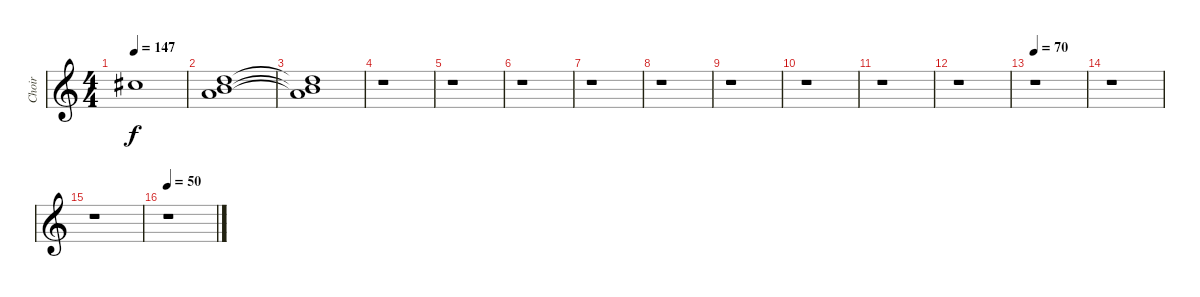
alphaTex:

\track ("Choir" "Choir") {instrument choiraahs}
\staff {score}
\tuning (E4 B3 G3 D3 A2 E2) {hide}
\ts (4 4)
\tempo 147
\clef g2
\ks c
14.2.1{dy f} |
(10.1 12.2 14.3).1 |
(10.1{t} 12.2{t} 14.3{t}).1 |
r.1 |
r.1 |
r.1 |
r.1 |
r.1 |
r.1 |
r.1 |
r.1 |
r.1 |
\tempo 70
r.1 |
r.1 |
r.1 |
\tempo 50
r.1
